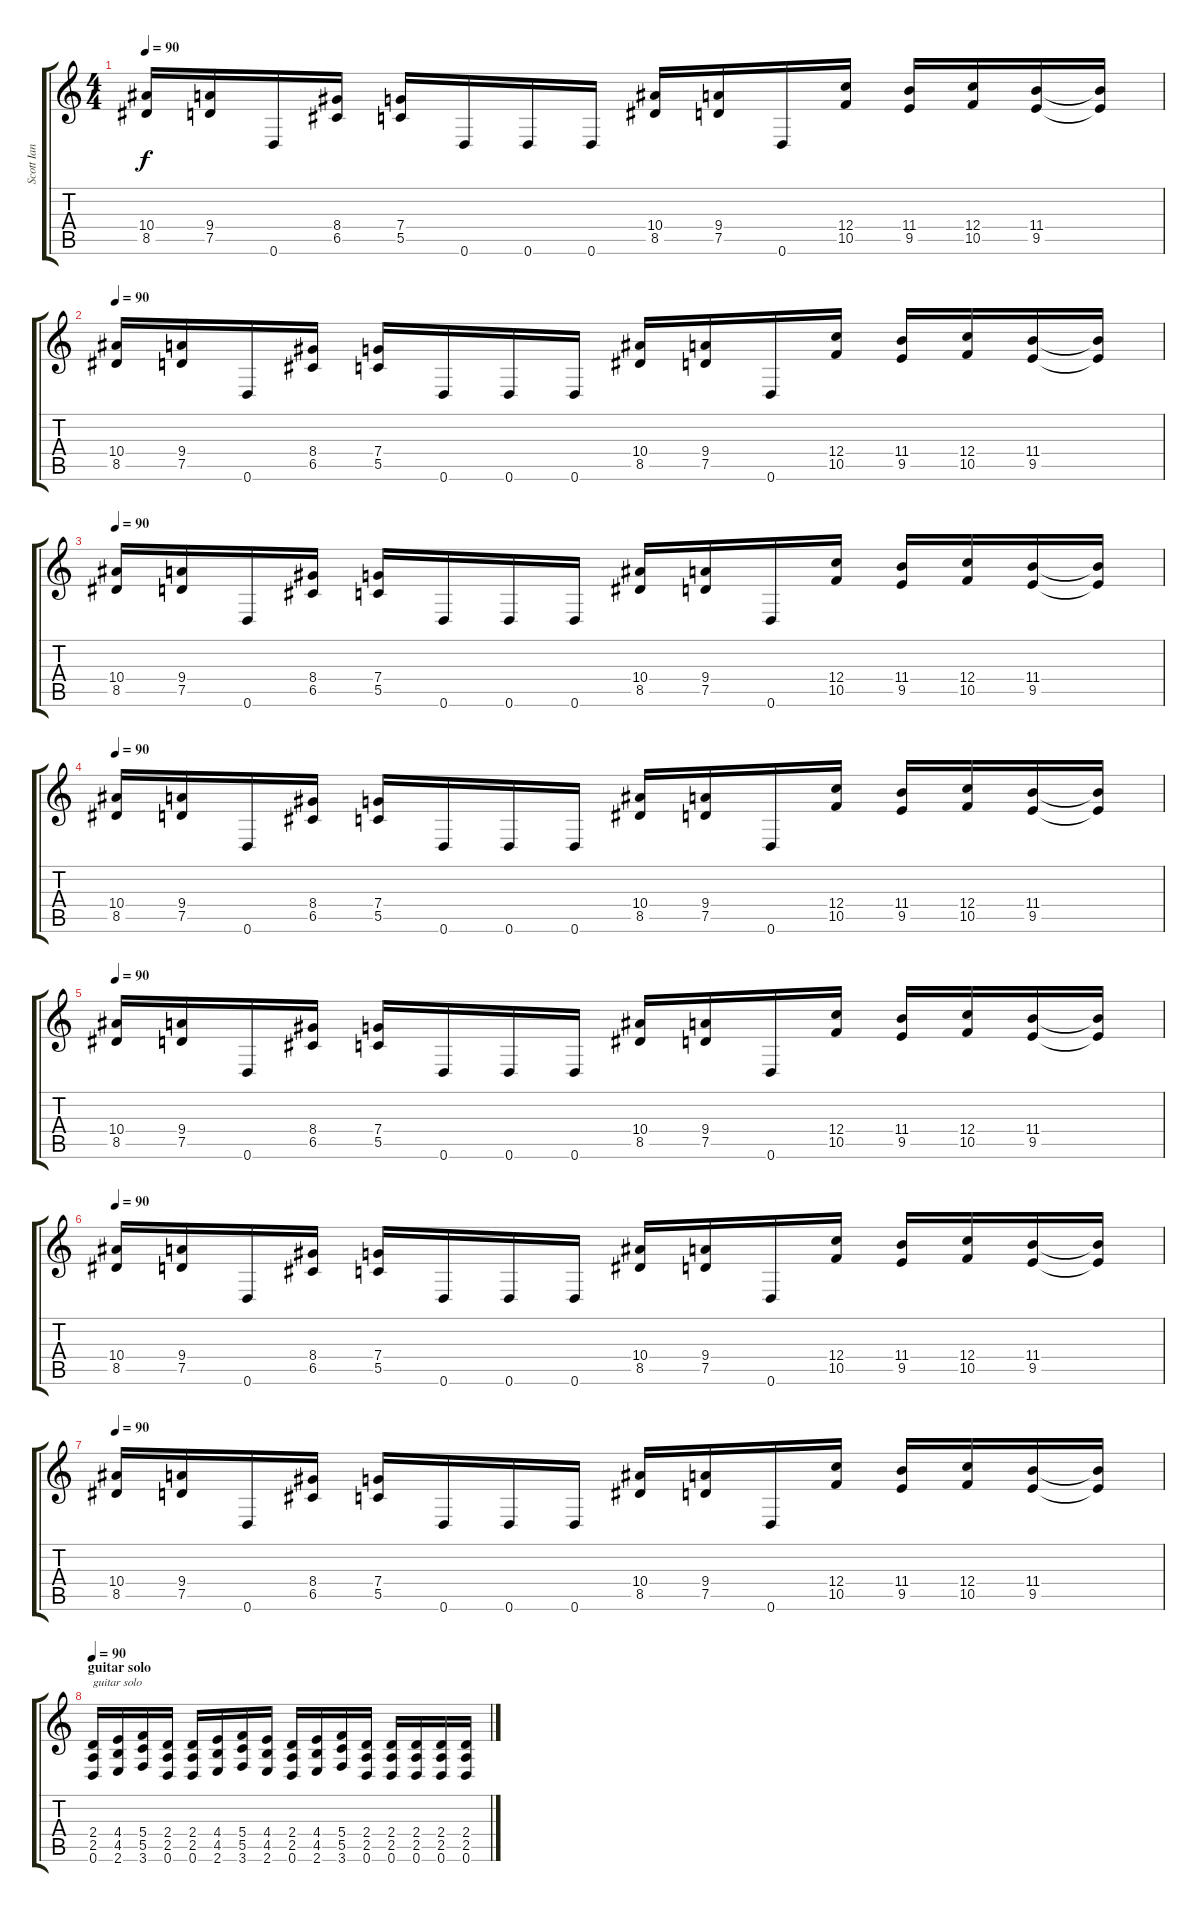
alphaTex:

\track ("Scott Ian (Rhytm)" "Scott Ian ") {instrument distortionguitar}
\staff {score tabs}
\tuning (D4 A3 F3 C3 G2 D2) {hide}
\ts (4 4)
\tempo 90
\clef g2
\ks c
(10.4 8.5).16{dy f} (9.4 7.5).16 0.6.16 (8.4 6.5).16 (7.4 5.5).16 0.6.16 0.6.16 0.6.16 (10.4 8.5).16 (9.4 7.5).16 0.6.16 (12.4 10.5).16 (11.4 9.5).16 (12.4 10.5).16 (11.4 9.5).16 (11.4{t} 9.5{t}).16 |
\tempo 90
(10.4 8.5).16 (9.4 7.5).16 0.6.16 (8.4 6.5).16 (7.4 5.5).16 0.6.16 0.6.16 0.6.16 (10.4 8.5).16 (9.4 7.5).16 0.6.16 (12.4 10.5).16 (11.4 9.5).16 (12.4 10.5).16 (11.4 9.5).16 (11.4{t} 9.5{t}).16 |
\tempo 90
(10.4 8.5).16 (9.4 7.5).16 0.6.16 (8.4 6.5).16 (7.4 5.5).16 0.6.16 0.6.16 0.6.16 (10.4 8.5).16 (9.4 7.5).16 0.6.16 (12.4 10.5).16 (11.4 9.5).16 (12.4 10.5).16 (11.4 9.5).16 (11.4{t} 9.5{t}).16 |
\tempo 90
(10.4 8.5).16 (9.4 7.5).16 0.6.16 (8.4 6.5).16 (7.4 5.5).16 0.6.16 0.6.16 0.6.16 (10.4 8.5).16 (9.4 7.5).16 0.6.16 (12.4 10.5).16 (11.4 9.5).16 (12.4 10.5).16 (11.4 9.5).16 (11.4{t} 9.5{t}).16 |
\tempo 90
(10.4 8.5).16 (9.4 7.5).16 0.6.16 (8.4 6.5).16 (7.4 5.5).16 0.6.16 0.6.16 0.6.16 (10.4 8.5).16 (9.4 7.5).16 0.6.16 (12.4 10.5).16 (11.4 9.5).16 (12.4 10.5).16 (11.4 9.5).16 (11.4{t} 9.5{t}).16 |
\tempo 90
(10.4 8.5).16 (9.4 7.5).16 0.6.16 (8.4 6.5).16 (7.4 5.5).16 0.6.16 0.6.16 0.6.16 (10.4 8.5).16 (9.4 7.5).16 0.6.16 (12.4 10.5).16 (11.4 9.5).16 (12.4 10.5).16 (11.4 9.5).16 (11.4{t} 9.5{t}).16 |
\tempo 90
(10.4 8.5).16 (9.4 7.5).16 0.6.16 (8.4 6.5).16 (7.4 5.5).16 0.6.16 0.6.16 0.6.16 (10.4 8.5).16 (9.4 7.5).16 0.6.16 (12.4 10.5).16 (11.4 9.5).16 (12.4 10.5).16 (11.4 9.5).16 (11.4{t} 9.5{t}).16 |
\section ("" "guitar solo")
\tempo 90
(2.4 2.5 0.6).16{txt "guitar solo"} (4.4 4.5 2.6).16 (5.4 5.5 3.6).16 (2.4 2.5 0.6).16 (2.4 2.5 0.6).16 (4.4 4.5 2.6).16 (5.4 5.5 3.6).16 (4.4 4.5 2.6).16 (2.4 2.5 0.6).16 (4.4 4.5 2.6).16 (5.4 5.5 3.6).16 (2.4 2.5 0.6).16 (2.4 2.5 0.6).16 (2.4 2.5 0.6).16 (2.4 2.5 0.6).16 (2.4 2.5 0.6).16
